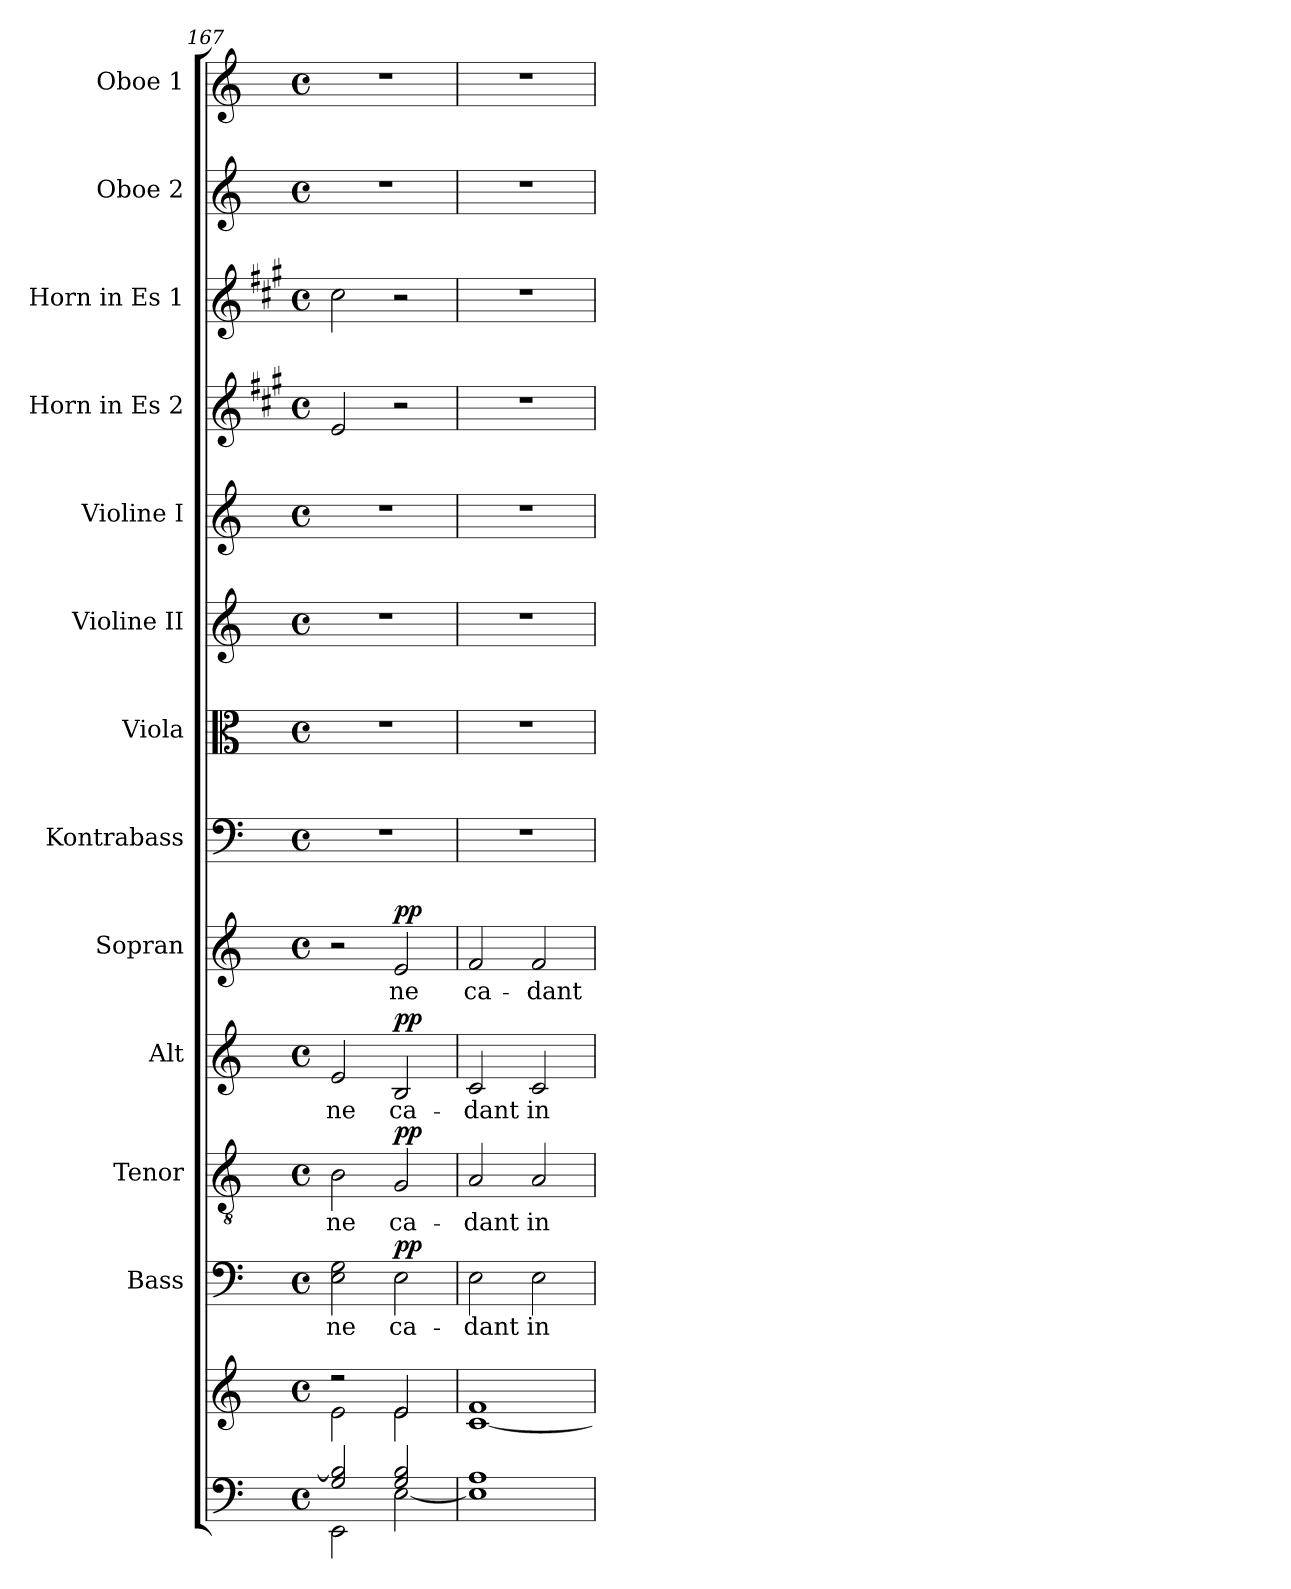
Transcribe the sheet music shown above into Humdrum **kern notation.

**kern	**kern	**kern	**text	**dynam	**kern	**text	**dynam	**kern	**text	**dynam	**kern	**text	**dynam	**kern	**kern	**kern	**kern	**kern	**kern	**kern	**kern
*part13	*part13	*part12	*part12	*part12	*part11	*part11	*part11	*part10	*part10	*part10	*part9	*part9	*part9	*part8	*part7	*part6	*part5	*part4	*part3	*part2	*part1
*staff14	*staff13	*staff12	*staff12	*staff12	*staff11	*staff11	*staff11	*staff10	*staff10	*staff10	*staff9	*staff9	*staff9	*staff8	*staff7	*staff6	*staff5	*staff4	*staff3	*staff2	*staff1
*	*	*I"Bass	*	*	*I"Tenor	*	*	*I"Alt	*	*	*I"Sopran	*	*	*I"Kontrabass	*I"Viola	*I"Violine II	*I"Violine I	*I"Horn in Es 2	*I"Horn in Es 1	*I"Oboe 2	*I"Oboe 1
*	*	*I'B.	*	*	*I'T.	*	*	*I'A.	*	*	*I'S.	*	*	*I'Kb.	*I'Vla.	*I'Vl. II	*I'Vl. I	*I'Hr. 2	*I'Hr. 1	*I'Ob. 2	*I'Ob. 1
*clefF4	*clefG2	*clefF4	*	*	*clefGv2	*	*	*clefG2	*	*	*clefG2	*	*	*clefF4	*clefC3	*clefG2	*clefG2	*clefG2	*clefG2	*clefG2	*clefG2
*	*	*	*	*	*	*	*	*	*	*	*	*	*	*ITrd7c12	*	*	*	*ITrd5c9	*ITrd5c9	*	*
*k[]	*k[]	*k[]	*	*	*k[]	*	*	*k[]	*	*	*k[]	*	*	*k[]	*k[]	*k[]	*k[]	*k[]	*k[]	*k[]	*k[]
*C:	*C:	*C:	*	*	*C:	*	*	*C:	*	*	*C:	*	*	*C:	*C:	*C:	*C:	*C:	*C:	*C:	*C:
*M4/4	*M4/4	*M4/4	*	*	*M4/4	*	*	*M4/4	*	*	*M4/4	*	*	*M4/4	*M4/4	*M4/4	*M4/4	*M4/4	*M4/4	*M4/4	*M4/4
*met(c)	*met(c)	*met(c)	*	*	*met(c)	*	*	*met(c)	*	*	*met(c)	*	*	*met(c)	*met(c)	*met(c)	*met(c)	*met(c)	*met(c)	*met(c)	*met(c)
=167	=167	=167	=167	=167	=167	=167	=167	=167	=167	=167	=167	=167	=167	=167	=167	=167	=167	=167	=167	=167	=167
*^	*^	*	*	*	*	*	*	*	*	*	*	*	*	*	*	*	*	*	*	*	*
!	!	!	!	!	!LO:LY:b	!	!	!LO:LY:b	!	!	!LO:LY:b	!	!	!	!	!	!	!	!	!	!	!	!
2G/ 2B/]	2EE\	2r	2e\	2E\ 2G\	ne	.	2B\	ne	.	2e/	ne	.	2r	.	.	1r	1r	1r	1r	2G/	2e\	1r	1r
!	!	!	!	!	!LO:LY:b	!LO:DY:a	!	!LO:LY:b	!LO:DY:a	!	!LO:LY:b	!LO:DY:a	!	!LO:LY:b	!LO:DY:a	!	!	!	!	!	!	!	!
2G/ 2B/	[<2E\	2e/	2e\	2E\	ca-	pp	2G/	ca-	pp	2B/	ca-	pp	2e/	ne	pp	.	.	.	.	2r	2r	.	.
=168	=168	=168	=168	=168	=168	=168	=168	=168	=168	=168	=168	=168	=168	=168	=168	=168	=168	=168	=168	=168	=168	=168	=168
!	!	!	!	!	!LO:LY:b	!	!	!LO:LY:b	!	!	!LO:LY:b	!	!	!LO:LY:b	!	!	!	!	!	!	!	!	!
1A	1E]	1f	[<1c	2E\	-dant	.	2A/	-dant	.	2c/	-dant	.	2f/	ca-	.	1r	1r	1r	1r	1r	1r	1r	1r
!	!	!	!	!	!LO:LY:b	!	!	!LO:LY:b	!	!	!LO:LY:b	!	!	!LO:LY:b	!	!	!	!	!	!	!	!	!
.	.	.	.	2E\	in	.	2A/	in	.	2c/	in	.	2f/	-dant	.	.	.	.	.	.	.	.	.
*v	*v	*	*	*	*	*	*	*	*	*	*	*	*	*	*	*	*	*	*	*	*	*	*
*	*v	*v	*	*	*	*	*	*	*	*	*	*	*	*	*	*	*	*	*	*	*	*
=	=	=	=	=	=	=	=	=	=	=	=	=	=	=	=	=	=	=	=	=	=
*-	*-	*-	*-	*-	*-	*-	*-	*-	*-	*-	*-	*-	*-	*-	*-	*-	*-	*-	*-	*-	*-
